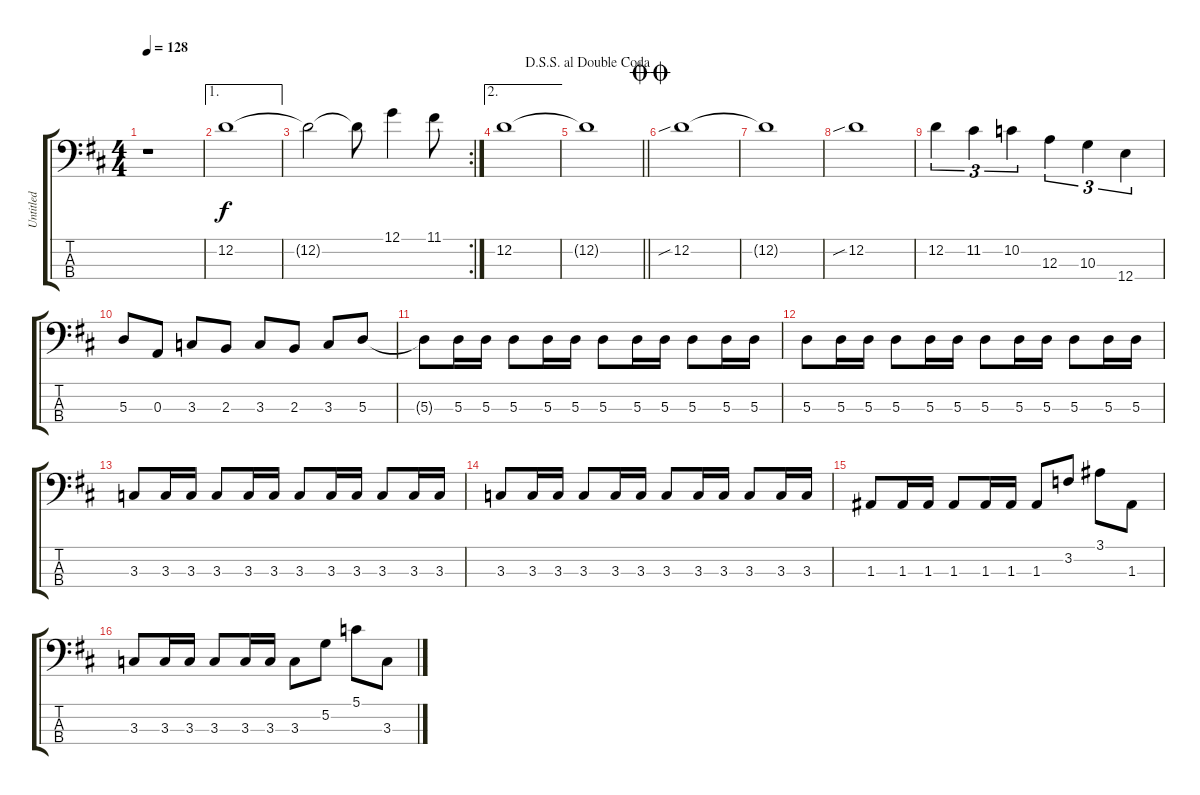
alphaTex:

\track ("Untitled" "Untitled") {instrument electricbassfinger}
\staff {score tabs}
\tuning (G2 D2 A1 E1) {hide}
\ts (4 4)
\tempo 128
\clef f4
\ks d
r.1{dy f} |
\ae 1
12.2.1 |
\rc 2
12.2{t}.2 12.2{t}.8 12.1.4 11.1.8 |
\ae 2
12.2.1 |
\jump dalsegnosegnoaldoublecoda
\barLineRight lightlight
12.2{t}.1 |
\jump doublecoda
12.2{sib}.1 |
12.2{t}.1 |
12.2{sib}.1 |
12.2.4{tu (3 2)} 11.2.4{tu (3 2)} 10.2.4{tu (3 2)} 12.3.4{tu (3 2)} 10.3.4{tu (3 2)} 12.4.4{tu (3 2)} |
5.3.8 0.3.8 3.3.8 2.3.8 3.3.8 2.3.8 3.3.8 5.3.8 |
5.3{t}.8 5.3.16 5.3.16 5.3.8 5.3.16 5.3.16 5.3.8 5.3.16 5.3.16 5.3.8 5.3.16 5.3.16 |
5.3.8 5.3.16 5.3.16 5.3.8 5.3.16 5.3.16 5.3.8 5.3.16 5.3.16 5.3.8 5.3.16 5.3.16 |
3.3.8 3.3.16 3.3.16 3.3.8 3.3.16 3.3.16 3.3.8 3.3.16 3.3.16 3.3.8 3.3.16 3.3.16 |
3.3.8 3.3.16 3.3.16 3.3.8 3.3.16 3.3.16 3.3.8 3.3.16 3.3.16 3.3.8 3.3.16 3.3.16 |
1.3.8 1.3.16 1.3.16 1.3.8 1.3.16 1.3.16 1.3.8 3.2.8 3.1.8 1.3.8 |
3.3.8 3.3.16 3.3.16 3.3.8 3.3.16 3.3.16 3.3.8 5.2.8 5.1.8 3.3.8
